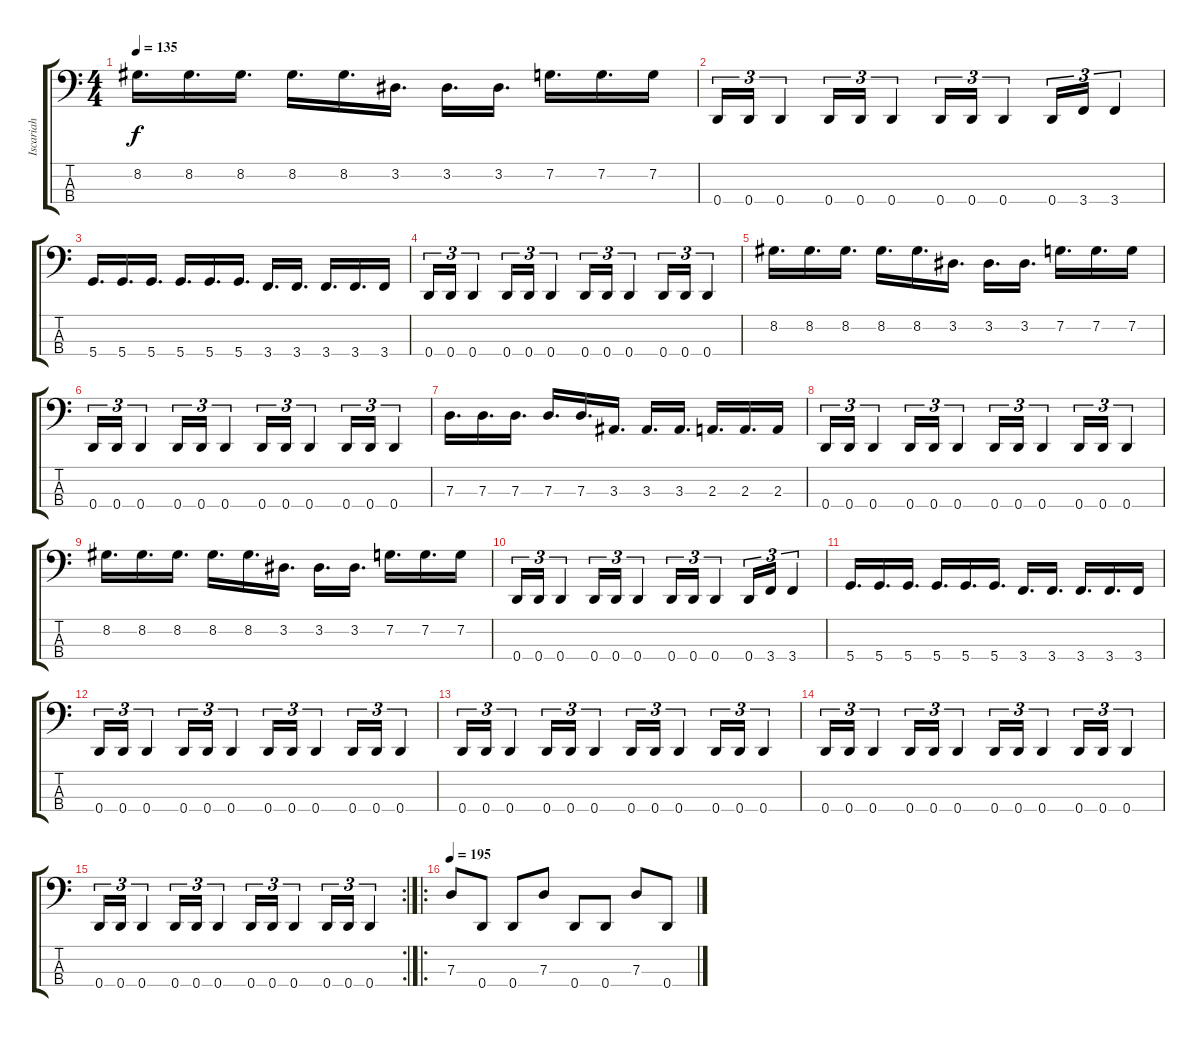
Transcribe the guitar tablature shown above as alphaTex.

\track ("Iscariah" "Iscariah") {instrument electricbassfinger}
\staff {score tabs}
\tuning (F2 C2 G1 D1) {hide}
\ts (4 4)
\tempo 135
\clef f4
\ks c
8.2.16{d dy f} 8.2.16{d} 8.2.16{d} 8.2.16{d} 8.2.16{d} 3.2.16{d} 3.2.16{d} 3.2.16{d} 7.2.16{d} 7.2.16{d} 7.2.16 |
0.4.16{tu (3 2)} 0.4.16{tu (3 2)} 0.4.4{tu (3 2)} 0.4.16{tu (3 2)} 0.4.16{tu (3 2)} 0.4.4{tu (3 2)} 0.4.16{tu (3 2)} 0.4.16{tu (3 2)} 0.4.4{tu (3 2)} 0.4.16{tu (3 2)} 3.4.16{tu (3 2)} 3.4.4{tu (3 2)} |
5.4.16{d} 5.4.16{d} 5.4.16{d} 5.4.16{d} 5.4.16{d} 5.4.16{d} 3.4.16{d} 3.4.16{d} 3.4.16{d} 3.4.16{d} 3.4.16 |
0.4.16{tu (3 2)} 0.4.16{tu (3 2)} 0.4.4{tu (3 2)} 0.4.16{tu (3 2)} 0.4.16{tu (3 2)} 0.4.4{tu (3 2)} 0.4.16{tu (3 2)} 0.4.16{tu (3 2)} 0.4.4{tu (3 2)} 0.4.16{tu (3 2)} 0.4.16{tu (3 2)} 0.4.4{tu (3 2)} |
8.2.16{d} 8.2.16{d} 8.2.16{d} 8.2.16{d} 8.2.16{d} 3.2.16{d} 3.2.16{d} 3.2.16{d} 7.2.16{d} 7.2.16{d} 7.2.16 |
0.4.16{tu (3 2)} 0.4.16{tu (3 2)} 0.4.4{tu (3 2)} 0.4.16{tu (3 2)} 0.4.16{tu (3 2)} 0.4.4{tu (3 2)} 0.4.16{tu (3 2)} 0.4.16{tu (3 2)} 0.4.4{tu (3 2)} 0.4.16{tu (3 2)} 0.4.16{tu (3 2)} 0.4.4{tu (3 2)} |
7.3.16{d} 7.3.16{d} 7.3.16{d} 7.3.16{d} 7.3.16{d} 3.3.16{d} 3.3.16{d} 3.3.16{d} 2.3.16{d} 2.3.16{d} 2.3.16 |
0.4.16{tu (3 2)} 0.4.16{tu (3 2)} 0.4.4{tu (3 2)} 0.4.16{tu (3 2)} 0.4.16{tu (3 2)} 0.4.4{tu (3 2)} 0.4.16{tu (3 2)} 0.4.16{tu (3 2)} 0.4.4{tu (3 2)} 0.4.16{tu (3 2)} 0.4.16{tu (3 2)} 0.4.4{tu (3 2)} |
8.2.16{d} 8.2.16{d} 8.2.16{d} 8.2.16{d} 8.2.16{d} 3.2.16{d} 3.2.16{d} 3.2.16{d} 7.2.16{d} 7.2.16{d} 7.2.16 |
0.4.16{tu (3 2)} 0.4.16{tu (3 2)} 0.4.4{tu (3 2)} 0.4.16{tu (3 2)} 0.4.16{tu (3 2)} 0.4.4{tu (3 2)} 0.4.16{tu (3 2)} 0.4.16{tu (3 2)} 0.4.4{tu (3 2)} 0.4.16{tu (3 2)} 3.4.16{tu (3 2)} 3.4.4{tu (3 2)} |
5.4.16{d} 5.4.16{d} 5.4.16{d} 5.4.16{d} 5.4.16{d} 5.4.16{d} 3.4.16{d} 3.4.16{d} 3.4.16{d} 3.4.16{d} 3.4.16 |
0.4.16{tu (3 2)} 0.4.16{tu (3 2)} 0.4.4{tu (3 2)} 0.4.16{tu (3 2)} 0.4.16{tu (3 2)} 0.4.4{tu (3 2)} 0.4.16{tu (3 2)} 0.4.16{tu (3 2)} 0.4.4{tu (3 2)} 0.4.16{tu (3 2)} 0.4.16{tu (3 2)} 0.4.4{tu (3 2)} |
0.4.16{tu (3 2)} 0.4.16{tu (3 2)} 0.4.4{tu (3 2)} 0.4.16{tu (3 2)} 0.4.16{tu (3 2)} 0.4.4{tu (3 2)} 0.4.16{tu (3 2)} 0.4.16{tu (3 2)} 0.4.4{tu (3 2)} 0.4.16{tu (3 2)} 0.4.16{tu (3 2)} 0.4.4{tu (3 2)} |
0.4.16{tu (3 2)} 0.4.16{tu (3 2)} 0.4.4{tu (3 2)} 0.4.16{tu (3 2)} 0.4.16{tu (3 2)} 0.4.4{tu (3 2)} 0.4.16{tu (3 2)} 0.4.16{tu (3 2)} 0.4.4{tu (3 2)} 0.4.16{tu (3 2)} 0.4.16{tu (3 2)} 0.4.4{tu (3 2)} |
\rc 2
0.4.16{tu (3 2)} 0.4.16{tu (3 2)} 0.4.4{tu (3 2)} 0.4.16{tu (3 2)} 0.4.16{tu (3 2)} 0.4.4{tu (3 2)} 0.4.16{tu (3 2)} 0.4.16{tu (3 2)} 0.4.4{tu (3 2)} 0.4.16{tu (3 2)} 0.4.16{tu (3 2)} 0.4.4{tu (3 2)} |
\ro
\tempo 195
7.3.8 0.4.8 0.4.8 7.3.8 0.4.8 0.4.8 7.3.8 0.4.8
